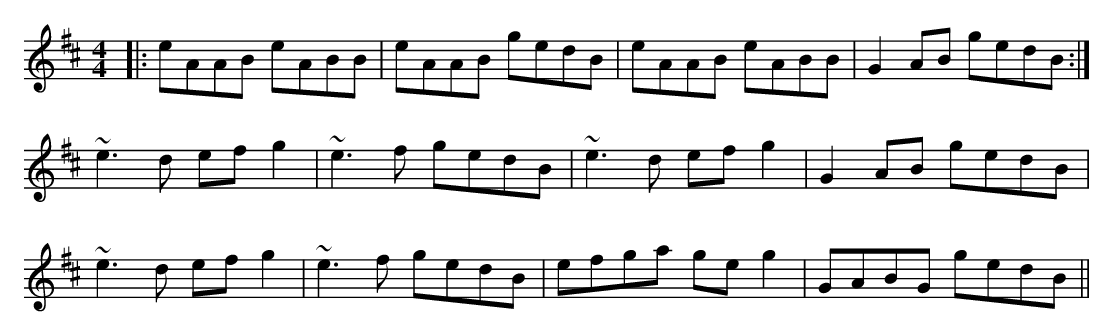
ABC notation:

X:1
M:4/4
K:Bmin
|:eAAB eABB|eAAB gedB|eAAB eABB|G2AB gedB:|
~e3d efg2|~e3f gedB|~e3d efg2|G2AB gedB|
~e3d efg2|~e3f gedB|efga geg2|GABG gedB||
